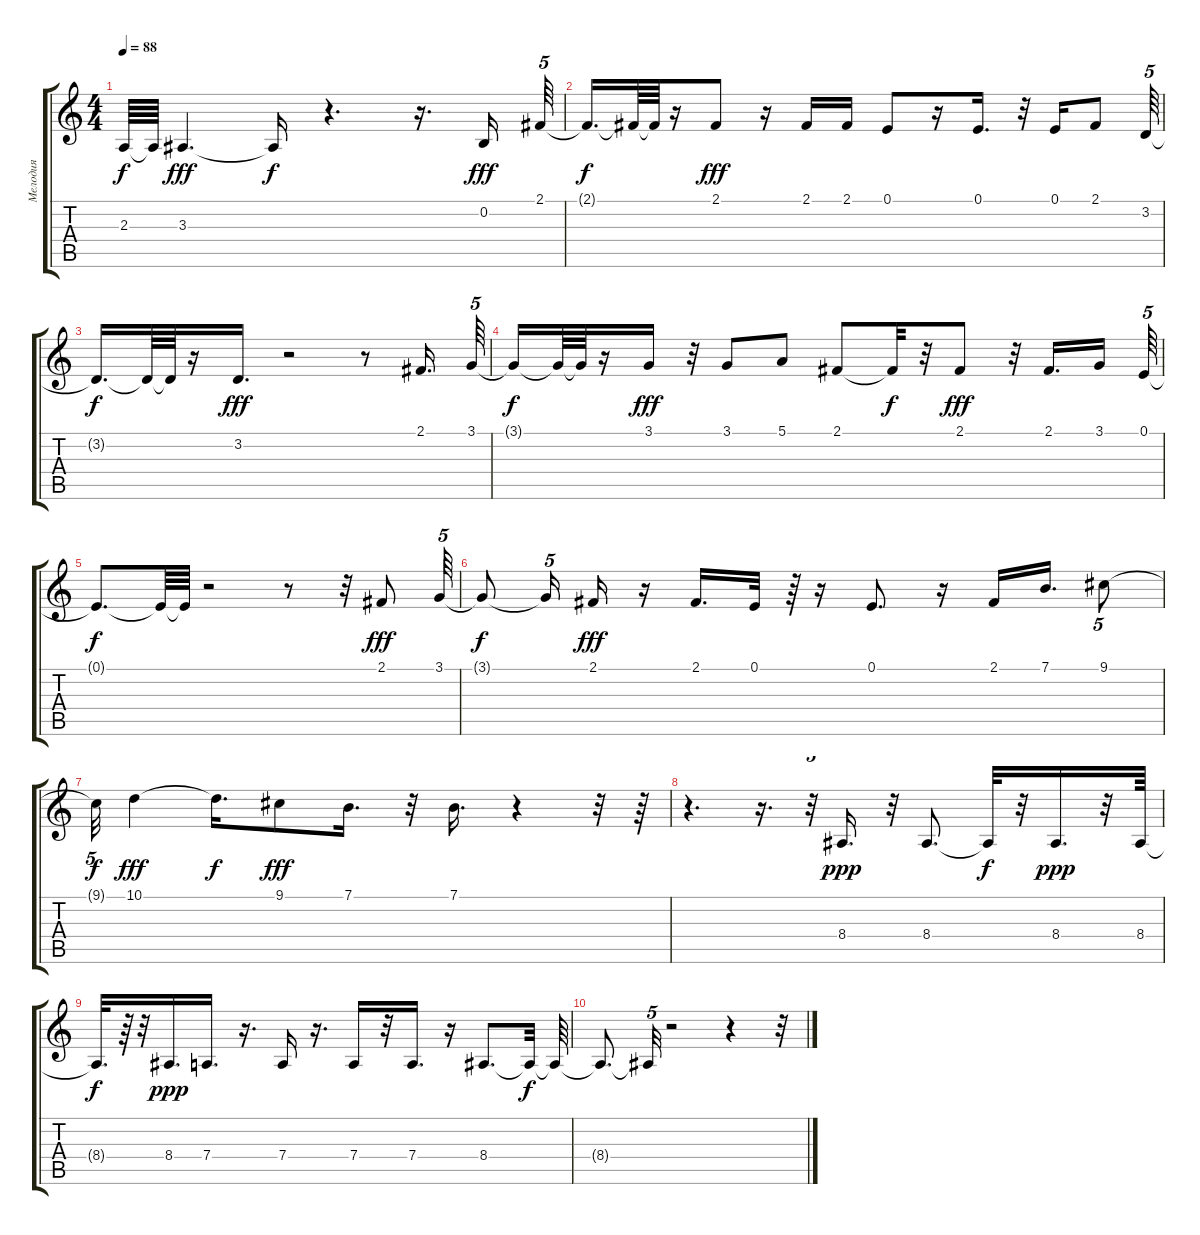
\track ("Мелодия" "Мелодия") {instrument fx5brightness}
\staff {score tabs}
\tuning (E4 B3 G3 D3 A2 E2) {hide}
\ts (4 4)
\tempo 88
\clef g2
\ks c
2.3{t}.64{dy f} 2.3{t}.64 3.3.4{d dy fff} 3.3{t}.16{dy f} r.4{d} r.16{d} 0.2.16{dy fff} 2.1.64{tu (5 4)} |
2.1{t}.16{d dy f} 2.1{t}.64 2.1{t}.64 r.16 2.1.8{dy fff} r.16 2.1.16 2.1.16 0.1.8 r.16 0.1.16{d} r.32 0.1.16 2.1.8 3.2.64{tu (5 4)} |
3.2{t}.16{d dy f} 3.2{t}.64 3.2{t}.64 r.16 3.2.16{d dy fff} r.2 r.8 2.1.16{d} 3.1.64{tu (5 4)} |
3.1{t}.16{dy f} 3.1{t}.64 3.1{t}.64 r.16 3.1.16{dy fff} r.32 3.1.8 5.1.8 2.1.8 2.1{t}.32{dy f} r.32 2.1.8{dy fff} r.32 2.1.16{d} 3.1.16 0.1.64{tu (5 4)} |
0.1{t}.8{d dy f} 0.1{t}.64 0.1{t}.64 r.2 r.8 r.32 2.1.8{dy fff} 3.1.64{tu (5 4)} |
3.1{t}.8{dy f} 3.1{t}.16{tu (5 4)} 2.1.16{dy fff} r.16 2.1.16{d} 0.1.32 r.64 r.16 0.1.8{d} r.16 2.1.16 7.1.16{d} 9.1.8{tu (5 4)} |
9.1{t}.32{tu (5 4) dy f} 10.1.4{dy fff} 10.1{t}.16{d dy f} 9.1.8{dy fff} 7.1.16{d} r.32 7.1.16{d} r.4 r.32 r.64 |
r.4{d} r.16{d} r.32{tu (5 4)} 8.4.16{d dy ppp} r.32 8.4.8{d} 8.4{t}.32{dy f} r.32 8.4.16{d dy ppp} r.32 8.4.64 |
8.4{t}.32{d dy f} r.64 r.32 8.4.16{d dy ppp} 7.4.16{d} r.16{d} 7.4.16 r.16{d} 7.4.16 r.32 7.4.16{d} r.16 8.4.8{d} 8.4{t}.32{dy f} 8.4{t}.64 |
8.4{t}.8{d} 8.4{t}.32{tu (5 4)} r.2 r.4 r.32
